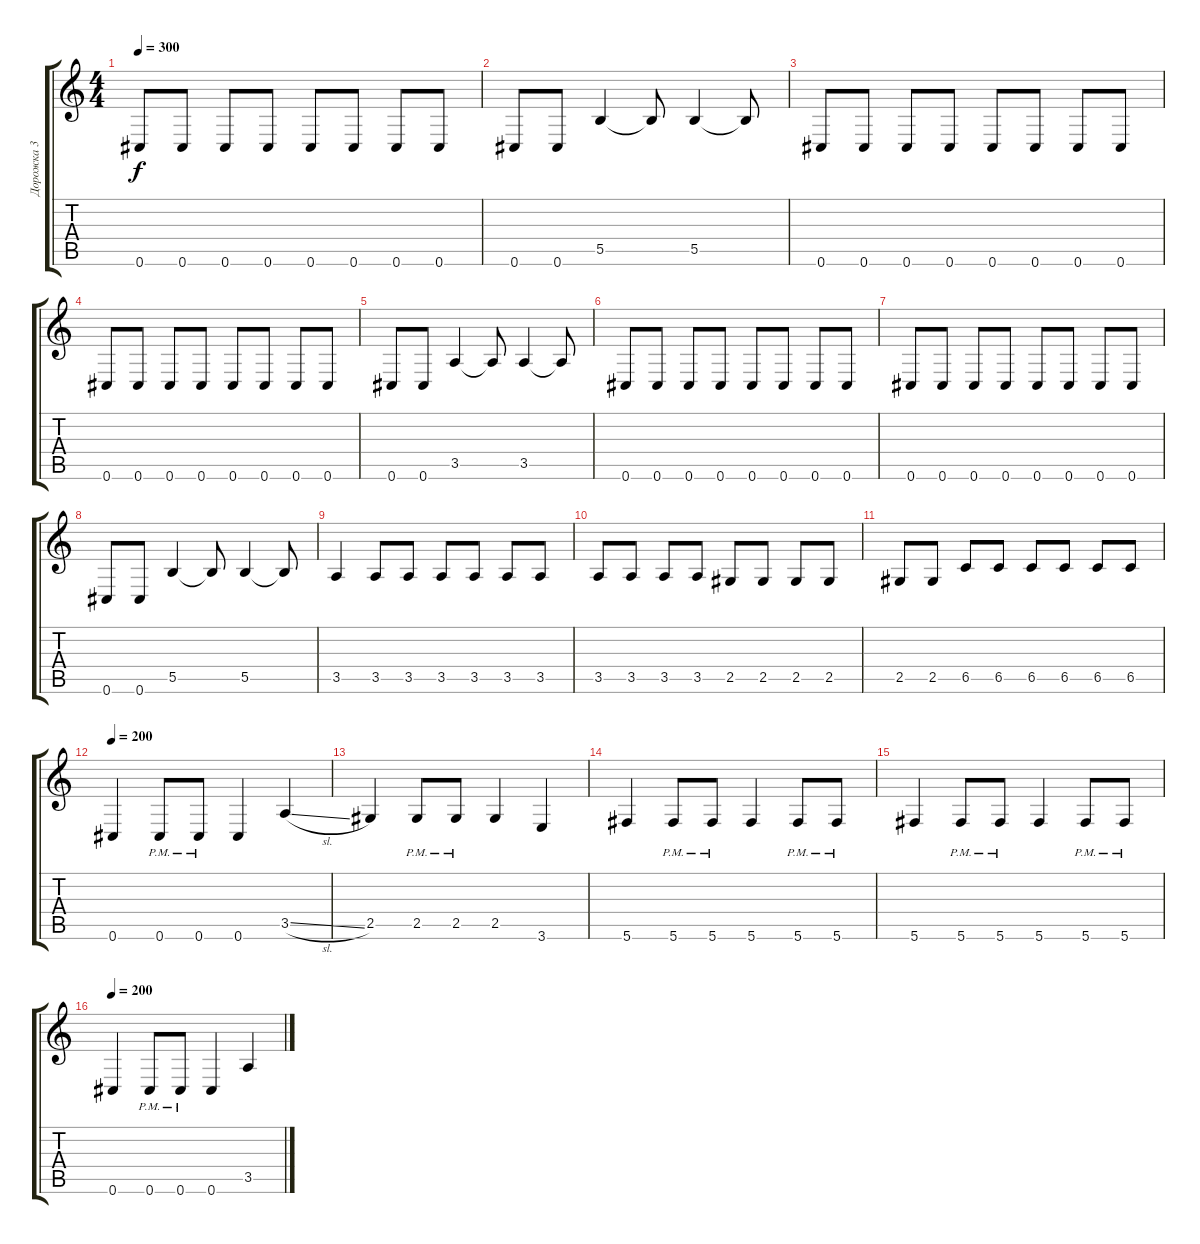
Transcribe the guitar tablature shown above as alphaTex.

\track ("Дорожка 3" "Дорожка 3") {instrument electricbassfinger}
\staff {score tabs}
\tuning (Db4 Ab3 E3 B2 Gb2 Db2) {hide}
\ts (4 4)
\tempo 300
\clef g2
\ks c
0.6.8{dy f} 0.6.8 0.6.8 0.6.8 0.6.8 0.6.8 0.6.8 0.6.8 |
0.6.8 0.6.8 5.5.4 5.5{t}.8 5.5.4 5.5{t}.8 |
0.6.8 0.6.8 0.6.8 0.6.8 0.6.8 0.6.8 0.6.8 0.6.8 |
0.6.8 0.6.8 0.6.8 0.6.8 0.6.8 0.6.8 0.6.8 0.6.8 |
0.6.8 0.6.8 3.5.4 3.5{t}.8 3.5.4 3.5{t}.8 |
0.6.8 0.6.8 0.6.8 0.6.8 0.6.8 0.6.8 0.6.8 0.6.8 |
0.6.8 0.6.8 0.6.8 0.6.8 0.6.8 0.6.8 0.6.8 0.6.8 |
0.6.8 0.6.8 5.5.4 5.5{t}.8 5.5.4 5.5{t}.8 |
3.5.4 3.5.8 3.5.8 3.5.8 3.5.8 3.5.8 3.5.8 |
3.5.8 3.5.8 3.5.8 3.5.8 2.5.8 2.5.8 2.5.8 2.5.8 |
2.5.8 2.5.8 6.5.8 6.5.8 6.5.8 6.5.8 6.5.8 6.5.8 |
\tempo 200
0.6.4 0.6{pm}.8 0.6{pm}.8 0.6.4 3.5{sl}.4 |
2.5.4 2.5{pm}.8 2.5{pm}.8 2.5.4 3.6.4 |
5.6.4 5.6{pm}.8 5.6{pm}.8 5.6.4 5.6{pm}.8 5.6{pm}.8 |
5.6.4 5.6{pm}.8 5.6{pm}.8 5.6.4 5.6{pm}.8 5.6{pm}.8 |
\tempo 200
0.6.4 0.6{pm}.8 0.6{pm}.8 0.6.4 3.5{sl}.4
